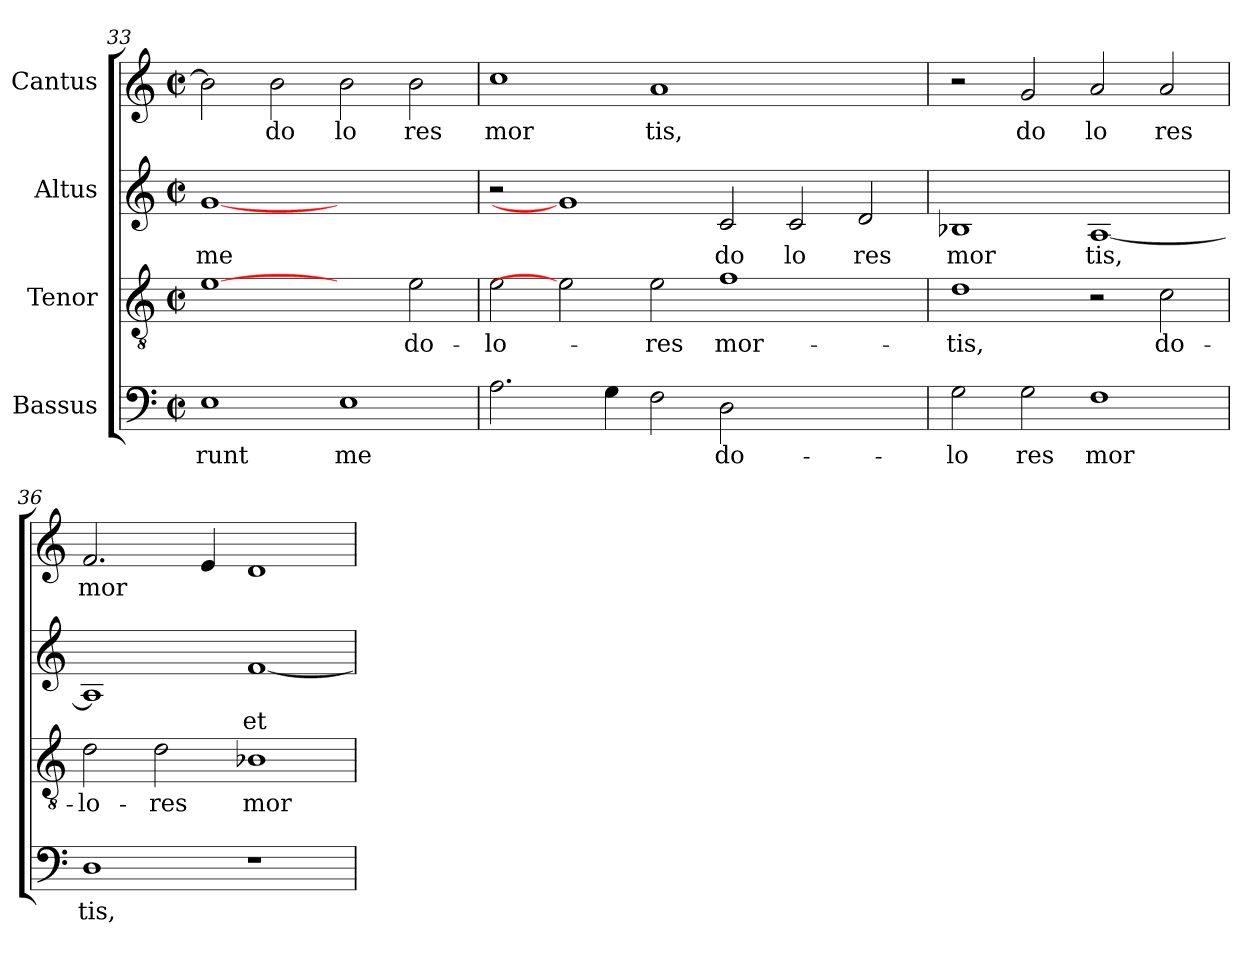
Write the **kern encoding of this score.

**kern	**text	**kern	**text	**kern	**text	**kern	**text
*part4	*part4	*part3	*part3	*part2	*part2	*part1	*part1
*staff4	*staff4	*staff3	*staff3	*staff2	*staff2	*staff1	*staff1
*I"Bassus	*	*I"Tenor	*	*I"Altus	*	*I"Cantus	*
*clefF4	*	*clefGv2	*	*clefG2	*	*clefG2	*
*M2/2	*	*M2/2	*	*M2/2	*	*M2/2	*
*met(c|)	*	*met(c|)	*	*met(c|)	*	*met(c|)	*
=33	=33	=33	=33	=33	=33	=33	=33
!	!LO:LY:b:cj	!	!	!	!LO:LY:b:cj	!	!
1E	-runt	[1e	.	[1g	me	2b\]	.
!	!	!	!	!	!	!	!LO:LY:b:cj
.	.	.	.	.	.	2b\	do
!	!LO:LY:b:cj	!	!	!	!	!	!LO:LY:b:cj
1E	me	2ryy	.	1ryy	.	2b\	lo
!	!	!	!LO:LY:b:cj	!	!	!	!LO:LY:b:cj
.	.	2e\	do-	.	.	2b\	res
=34	=34	=34	=34	=34	=34	=34	=34
!	!	!	!LO:LY:b:cj	!	!	!	!LO:LY:b:cj
2.A\	.	2e\	-lo-	2r	.	1cc	mor
.	.	2e]	.	1g]	.	.	.
4G\	.	.	.	.	.	.	.
!	!	!	!LO:LY:b:cj	!	!	!	!LO:LY:b:cj
2F\	.	2e\	-res	.	.	1a	tis,
!	!LO:LY:b:cj	!	!LO:LY:b:cj	!	!LO:LY:b:cj	!	!
2D\	do-	1f	mor-	2c/	do	.	.
!	!	!	!	!	!LO:LY:b:cj	!	!
1ryy	.	.	.	2c/	lo	1ryy	.
!	!	!	!	!	!LO:LY:b:cj	!	!
.	.	2ryy	.	2d/	res	.	.
!!LO:LB:g=z
=35	=35	=35	=35	=35	=35	=35	=35
!	!LO:LY:b:cj	!	!LO:LY:b:cj	!	!LO:LY:b:cj	!	!
2G\	-lo	1d	-tis,	1B-X	mor	2r	.
!	!LO:LY:b:cj	!	!	!	!	!	!LO:LY:b:cj
2G\	res	.	.	.	.	2g/	do
!	!LO:LY:b:cj	!	!	!	!LO:LY:b:cj	!	!LO:LY:b:cj
1F	mor	2r	.	[<1A	tis,	2a/	lo
!	!	!	!LO:LY:b:cj	!	!	!	!LO:LY:b:cj
.	.	2c\	do-	.	.	2a/	res
=36	=36	=36	=36	=36	=36	=36	=36
!	!LO:LY:b:cj	!	!LO:LY:b:cj	!	!	!	!LO:LY:b
1D	tis,	2d\	-lo-	1A]	.	2.f/	mor
!	!	!	!LO:LY:b:cj	!	!	!	!
.	.	2d\	-res	.	.	.	.
.	.	.	.	.	.	4e/	.
!	!	!	!LO:LY:b:cj	!	!LO:LY:b:cj	!	!
1r	.	1B-X	mor-	[<1f	et	1d	.
=	=	=	=	=	=	=	=
*-	*-	*-	*-	*-	*-	*-	*-
